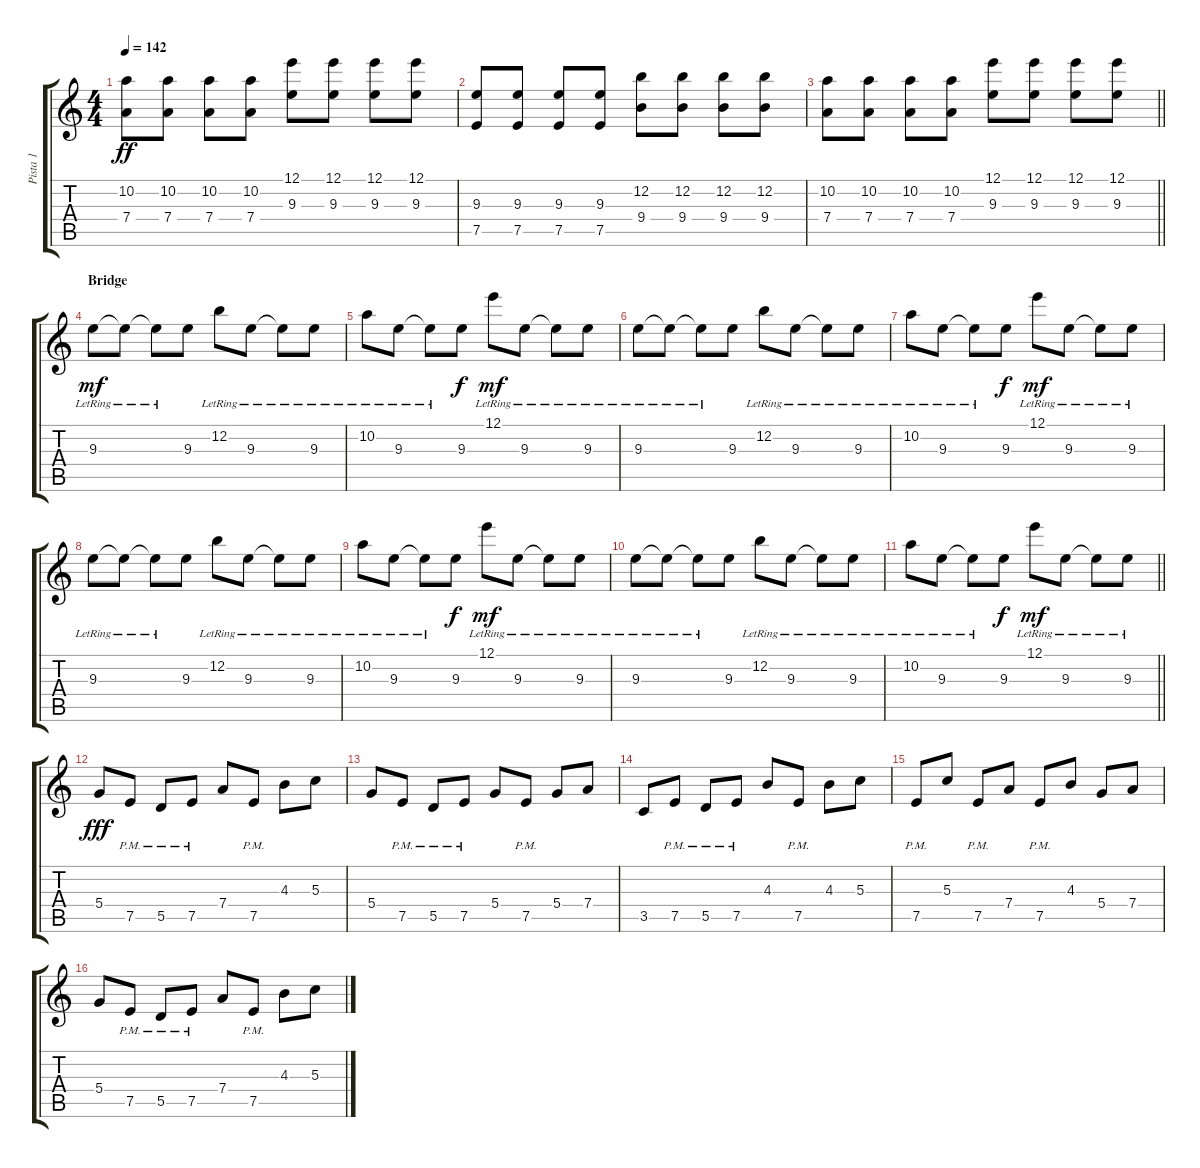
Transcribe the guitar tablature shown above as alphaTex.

\track ("Pista 1" "Pista 1") {instrument acousticguitarsteel}
\staff {score tabs}
\tuning (E4 B3 G3 D3 A2 D2) {hide}
\ts (4 4)
\tempo 142
\clef g2
\ks c
(10.2 7.4).8{dy ff} (10.2 7.4).8 (10.2 7.4).8 (10.2 7.4).8 (12.1 9.3).8 (12.1 9.3).8 (12.1 9.3).8 (12.1 9.3).8 |
(9.3 7.5).8 (9.3 7.5).8 (9.3 7.5).8 (9.3 7.5).8 (12.2 9.4).8 (12.2 9.4).8 (12.2 9.4).8 (12.2 9.4).8 |
\barLineRight lightlight
(10.2 7.4).8 (10.2 7.4).8 (10.2 7.4).8 (10.2 7.4).8 (12.1 9.3).8 (12.1 9.3).8 (12.1 9.3).8 (12.1 9.3).8 |
\section ("" "Bridge")
9.3{lr}.8{dy mf instrument electricguitarjazz} 9.3{lr t}.8 9.3{lr t}.8 9.3.8 12.2{lr}.8 9.3{lr}.8 9.3{lr t}.8 9.3{lr}.8 |
10.2{lr}.8 9.3{lr}.8 9.3{lr t}.8 9.3.8{dy f} 12.1{lr}.8{dy mf} 9.3{lr}.8 9.3{lr t}.8 9.3{lr}.8 |
9.3{lr}.8 9.3{lr t}.8 9.3{lr t}.8 9.3.8 12.2{lr}.8 9.3{lr}.8 9.3{lr t}.8 9.3{lr}.8 |
10.2{lr}.8 9.3{lr}.8 9.3{lr t}.8 9.3.8{dy f} 12.1{lr}.8{dy mf} 9.3{lr}.8 9.3{lr t}.8 9.3{lr}.8 |
9.3{lr}.8 9.3{lr t}.8 9.3{lr t}.8 9.3.8 12.2{lr}.8 9.3{lr}.8 9.3{lr t}.8 9.3{lr}.8 |
10.2{lr}.8 9.3{lr}.8 9.3{lr t}.8 9.3.8{dy f} 12.1{lr}.8{dy mf} 9.3{lr}.8 9.3{lr t}.8 9.3{lr}.8 |
9.3{lr}.8 9.3{lr t}.8 9.3{lr t}.8 9.3.8 12.2{lr}.8 9.3{lr}.8 9.3{lr t}.8 9.3{lr}.8 |
\barLineRight lightlight
10.2{lr}.8 9.3{lr}.8 9.3{lr t}.8 9.3.8{dy f} 12.1{lr}.8{dy mf} 9.3{lr}.8 9.3{lr t}.8 9.3{lr}.8 |
5.4.8{dy fff volume 16 balance 12 instrument overdrivenguitar} 7.5{pm}.8 5.5{pm}.8 7.5{pm}.8 7.4.8 7.5{pm}.8 4.3.8 5.3.8 |
5.4.8 7.5{pm}.8 5.5{pm}.8 7.5{pm}.8 5.4.8 7.5{pm}.8 5.4.8 7.4.8 |
3.5.8 7.5{pm}.8 5.5{pm}.8 7.5{pm}.8 4.3.8 7.5{pm}.8 4.3.8 5.3.8 |
7.5{pm}.8 5.3.8 7.5{pm}.8 7.4.8 7.5{pm}.8 4.3.8 5.4.8 7.4.8 |
5.4.8 7.5{pm}.8 5.5{pm}.8 7.5{pm}.8 7.4.8 7.5{pm}.8 4.3.8 5.3.8
